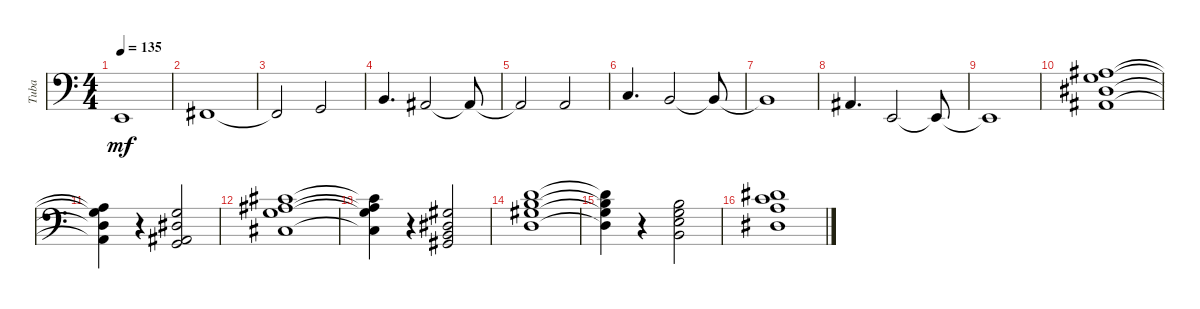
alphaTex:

\track ("Tuba" "Tuba") {instrument trombone}
\staff {score}
\tuning (E4 B3 G3 D3 A2 E2 B1) {hide}
\ts (4 4)
\tempo 135
\clef f4
\ks c
0.6{t}.1{dy mf} |
2.6.1 |
2.6{t}.2 3.6.2 |
2.5.4{d} 1.5.2 1.5{t}.8 |
1.5{t}.2 0.5.2 |
3.5.4{d} 2.5.2 2.5{t}.8 |
2.5{t}.1 |
1.5.4{d} 0.6.2 0.6{t}.8 |
0.6{t}.1 |
(3.3 5.4 6.5 6.6).1 |
(3.3{t} 5.4{t} 6.5{t} 6.6{t}).4 r.4 (0.3 1.4 1.5 3.6).2 |
(2.2 3.3 5.4 4.5).1 |
(2.2{t} 3.3{t} 5.4{t} 4.5{t}).4 r.4 (1.3 1.4 2.5 4.6).2 |
(3.2 4.3 6.4 5.5).1 |
(3.2{t} 4.3{t} 6.4{t} 5.5{t}).4 r.4 (0.2 0.3 2.4 2.5).2 |
(4.2 5.3 7.4 6.5).1
